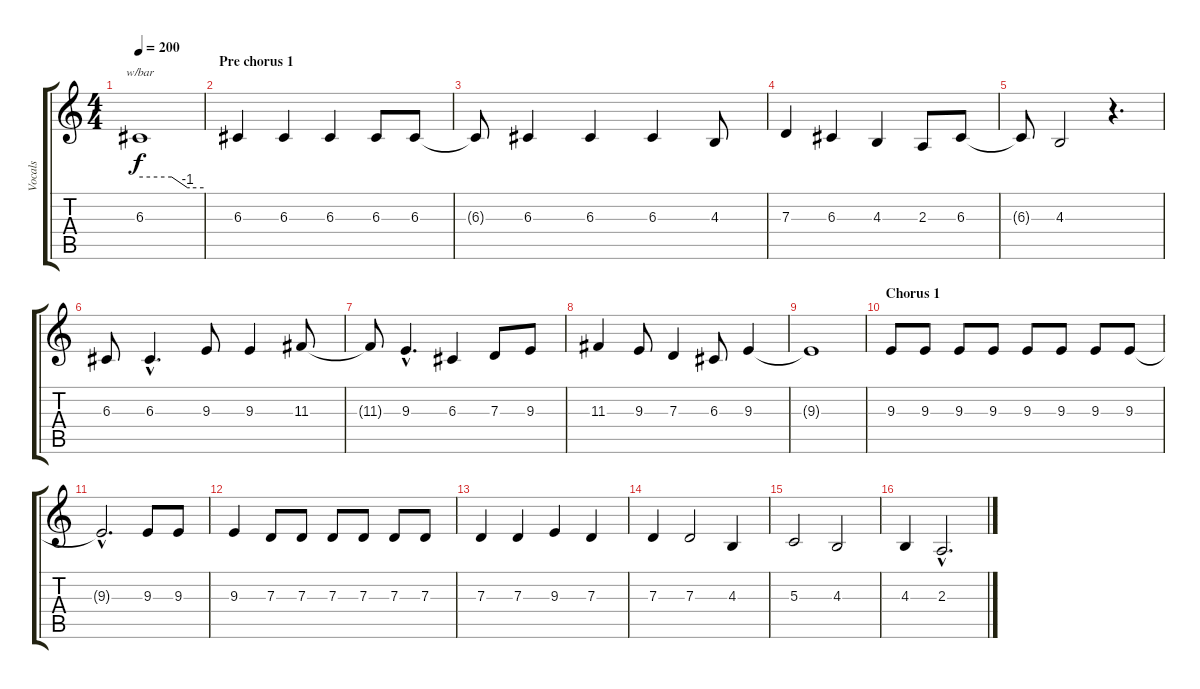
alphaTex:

\track ("Vocals" "Vocals") {instrument lead2sawtooth}
\staff {score tabs}
\tuning (E4 B3 G3 D3 A2 E2) {hide}
\ts (4 4)
\tempo 200
\clef g2
\ks c
6.3.1{tbe (custom default 0 0 30 0 45 -4 47 -4 60 -4) dy f} |
\section ("" "Pre chorus 1")
6.3.4 6.3.4 6.3.4 6.3.8 6.3.8 |
6.3{t}.8 6.3.4 6.3.4 6.3.4 4.3.8 |
7.3.4 6.3.4 4.3.4 2.3.8 6.3.8 |
6.3{t}.8 4.3.2 r.4{d} |
6.3.8 6.3{hac}.4{d} 9.3.8 9.3.4 11.3.8 |
11.3{t}.8 9.3{hac}.4{d} 6.3.4 7.3.8 9.3.8 |
11.3.4 9.3.8 7.3.4 6.3.8 9.3.4 |
9.3{t}.1 |
\section ("" "Chorus 1")
9.3.8 9.3.8 9.3.8 9.3.8 9.3.8 9.3.8 9.3.8 9.3.8 |
9.3{hac t}.2{d} 9.3.8 9.3.8 |
9.3.4 7.3.8 7.3.8 7.3.8 7.3.8 7.3.8 7.3.8 |
7.3.4 7.3.4 9.3.4 7.3.4 |
7.3.4 7.3.2 4.3.4 |
5.3.2 4.3.2 |
4.3.4 2.3{hac}.2{d}
